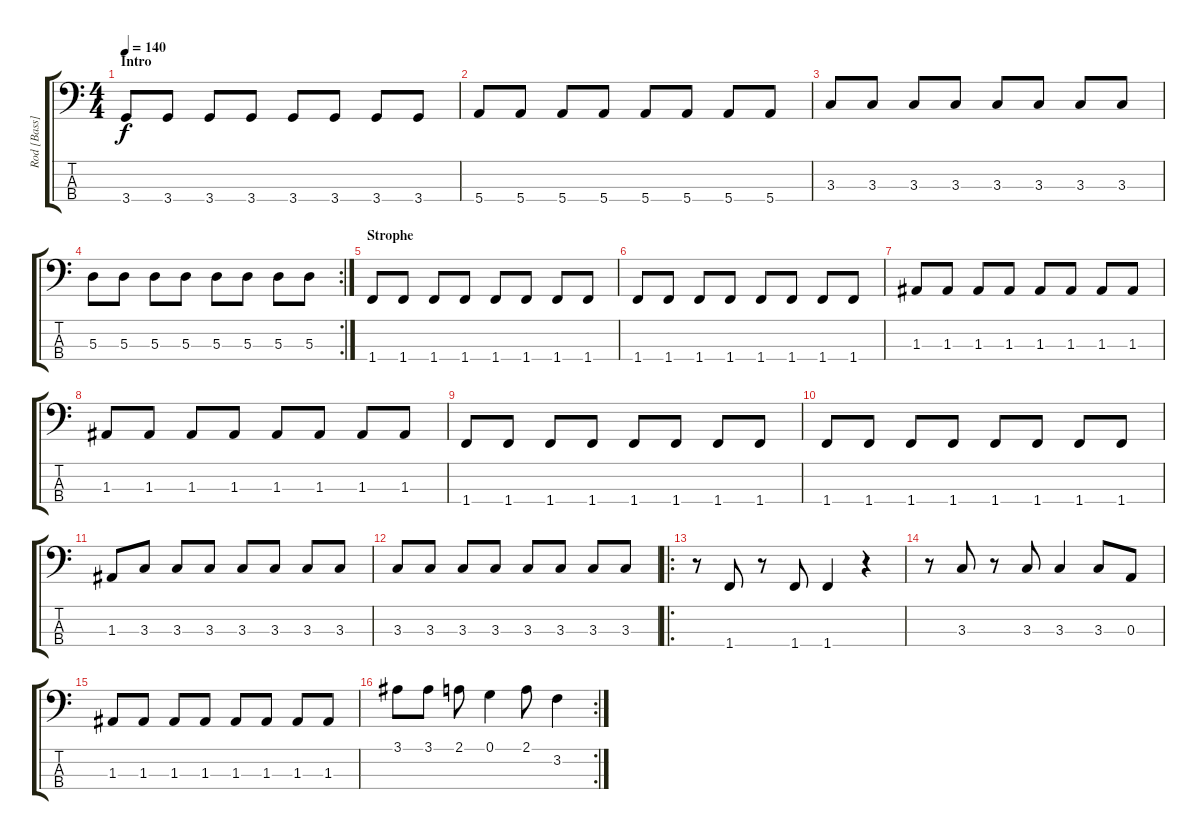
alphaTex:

\track ("Rod [Bass]" "Rod [Bass]") {instrument electricbassfinger}
\staff {score tabs}
\tuning (G2 D2 A1 E1) {hide}
\ts (4 4)
\section ("" "Intro")
\tempo 140
\clef f4
\ks c
3.4.8{dy f instrument electricbassfinger} 3.4.8 3.4.8 3.4.8 3.4.8 3.4.8 3.4.8 3.4.8 |
5.4.8 5.4.8 5.4.8 5.4.8 5.4.8 5.4.8 5.4.8 5.4.8 |
3.3.8 3.3.8 3.3.8 3.3.8 3.3.8 3.3.8 3.3.8 3.3.8 |
\rc 2
5.3.8 5.3.8 5.3.8 5.3.8 5.3.8 5.3.8 5.3.8 5.3.8 |
\section ("" "Strophe")
1.4.8 1.4.8 1.4.8 1.4.8 1.4.8 1.4.8 1.4.8 1.4.8 |
1.4.8 1.4.8 1.4.8 1.4.8 1.4.8 1.4.8 1.4.8 1.4.8 |
1.3.8 1.3.8 1.3.8 1.3.8 1.3.8 1.3.8 1.3.8 1.3.8 |
1.3.8 1.3.8 1.3.8 1.3.8 1.3.8 1.3.8 1.3.8 1.3.8 |
1.4.8 1.4.8 1.4.8 1.4.8 1.4.8 1.4.8 1.4.8 1.4.8 |
1.4.8 1.4.8 1.4.8 1.4.8 1.4.8 1.4.8 1.4.8 1.4.8 |
1.3.8 3.3.8 3.3.8 3.3.8 3.3.8 3.3.8 3.3.8 3.3.8 |
3.3.8 3.3.8 3.3.8 3.3.8 3.3.8 3.3.8 3.3.8 3.3.8 |
\ro
r.8 1.4.8 r.8 1.4.8 1.4.4 r.4 |
r.8 3.3.8 r.8 3.3.8 3.3.4 3.3.8 0.3.8 |
1.3.8 1.3.8 1.3.8 1.3.8 1.3.8 1.3.8 1.3.8 1.3.8 |
\rc 2
3.1.8 3.1.8 2.1.8 0.1.4 2.1.8 3.2.4
